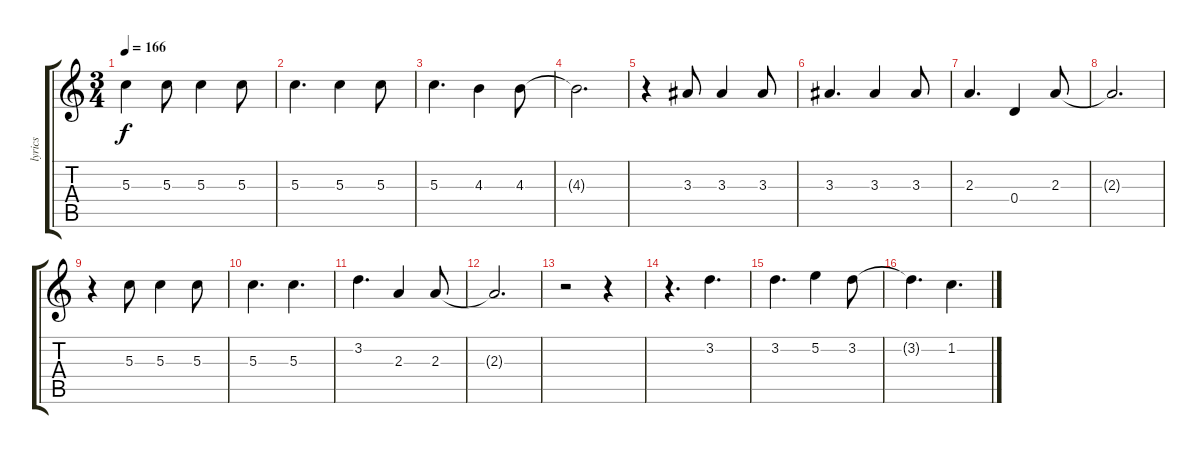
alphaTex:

\track ("lyrics" "lyrics") {instrument distortionguitar}
\staff {score tabs}
\tuning (E4 B3 G3 D3 A2 D2) {hide}
\ts (3 4)
\tempo 166
\clef g2
\ks c
5.3{t}.4{dy f} 5.3.8 5.3.4 5.3.8 |
5.3.4{d} 5.3.4 5.3.8 |
5.3.4{d} 4.3.4 4.3.8 |
4.3{t}.2{d} |
r.4 3.3.8 3.3.4 3.3.8 |
3.3.4{d} 3.3.4 3.3.8 |
2.3.4{d} 0.4.4 2.3.8 |
2.3{t}.2{d} |
r.4 5.3.8 5.3.4 5.3.8 |
5.3.4{d} 5.3.4{d} |
3.2.4{d} 2.3.4 2.3.8 |
2.3{t}.2{d} |
r.2 r.4 |
r.4{d} 3.2.4{d} |
3.2.4{d} 5.2.4 3.2.8 |
3.2{t}.4{d} 1.2.4{d}
